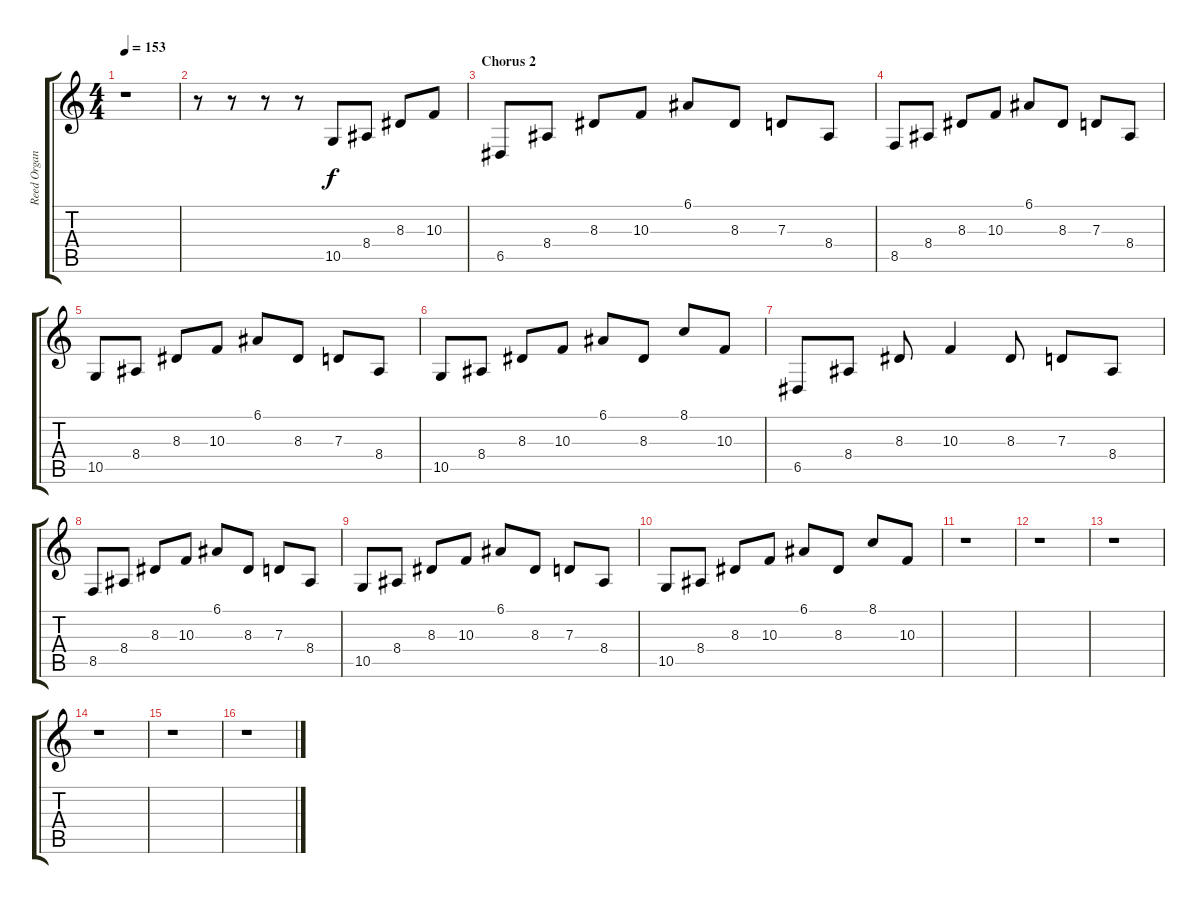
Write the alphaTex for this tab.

\track ("Reed Organ" "Reed Organ") {instrument reedorgan}
\staff {score tabs}
\tuning (E4 B3 G3 D3 A2 D2) {hide}
\ts (4 4)
\tempo 153
\clef g2
\ks c
r.1{dy f} |
r.8 r.8 r.8 r.8 10.5.8 8.4.8 8.3.8 10.3.8 |
\section ("" "Chorus 2")
6.5.8 8.4.8 8.3.8 10.3.8 6.1.8 8.3.8 7.3.8 8.4.8 |
8.5.8 8.4.8 8.3.8 10.3.8 6.1.8 8.3.8 7.3.8 8.4.8 |
10.5.8 8.4.8 8.3.8 10.3.8 6.1.8 8.3.8 7.3.8 8.4.8 |
10.5.8 8.4.8 8.3.8 10.3.8 6.1.8 8.3.8 8.1.8 10.3.8 |
6.5.8 8.4.8 8.3.8 10.3.4 8.3.8 7.3.8 8.4.8 |
8.5.8 8.4.8 8.3.8 10.3.8 6.1.8 8.3.8 7.3.8 8.4.8 |
10.5.8 8.4.8 8.3.8 10.3.8 6.1.8 8.3.8 7.3.8 8.4.8 |
10.5.8 8.4.8 8.3.8 10.3.8 6.1.8 8.3.8 8.1.8 10.3.8 |
r.1 |
r.1 |
r.1 |
r.1 |
r.1 |
r.1
